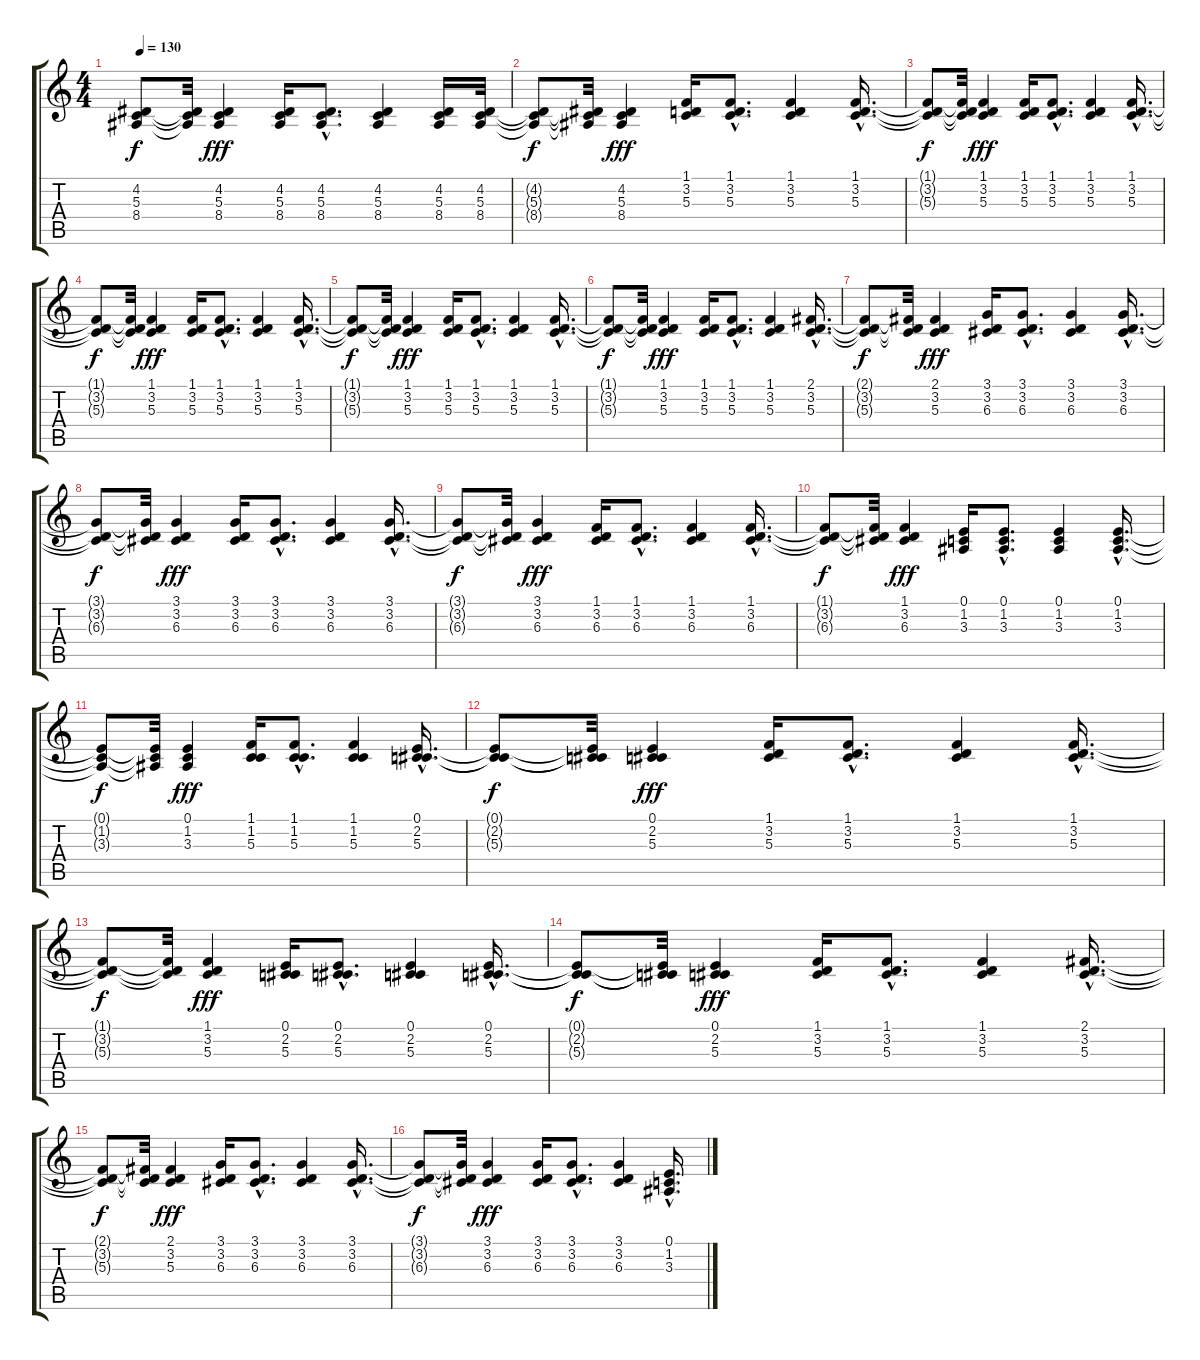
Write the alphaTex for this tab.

\track "" {instrument acousticgrandpiano}
\staff {score tabs}
\tuning (E4 B3 G3 D3 A2 E2) {hide}
\ts (4 4)
\tempo 130
\clef g2
\ks c
(4.2{t} 5.3{t} 8.4{t}).8{dy f} (4.2{t} 5.3{t} 8.4{t}).32 (4.2 5.3 8.4).4{dy fff volume 16} (4.2 5.3 8.4).16{volume 16} (4.2{hac} 5.3{hac} 8.4{hac}).8{d} (4.2 5.3 8.4).4{volume 16} (4.2 5.3 8.4).16{volume 16} (4.2 5.3 8.4).32 |
(4.2{t} 5.3{t} 8.4{t}).8{dy f} (4.2{t} 5.3{t} 8.4{t}).32 (4.2 5.3 8.4).4{dy fff volume 16} (1.1 3.2 5.3).16{volume 16} (1.1{hac} 3.2{hac} 5.3{hac}).8{d} (1.1 3.2 5.3).4{volume 16} (1.1{hac} 3.2{hac} 5.3{hac}).16{d volume 16} |
(1.1{t} 3.2{t} 5.3{t}).8{dy f} (1.1{t} 3.2{t} 5.3{t}).32 (1.1 3.2 5.3).4{dy fff volume 16} (1.1 3.2 5.3).16{volume 16} (1.1{hac} 3.2{hac} 5.3{hac}).8{d} (1.1 3.2 5.3).4{volume 16} (1.1{hac} 3.2{hac} 5.3{hac}).16{d volume 16} |
(1.1{t} 3.2{t} 5.3{t}).8{dy f} (1.1{t} 3.2{t} 5.3{t}).32 (1.1 3.2 5.3).4{dy fff volume 16} (1.1 3.2 5.3).16{volume 16} (1.1{hac} 3.2{hac} 5.3{hac}).8{d} (1.1 3.2 5.3).4{volume 16} (1.1{hac} 3.2{hac} 5.3{hac}).16{d volume 16} |
(1.1{t} 3.2{t} 5.3{t}).8{dy f} (1.1{t} 3.2{t} 5.3{t}).32 (1.1 3.2 5.3).4{dy fff volume 16} (1.1 3.2 5.3).16{volume 16} (1.1{hac} 3.2{hac} 5.3{hac}).8{d} (1.1 3.2 5.3).4{volume 16} (1.1{hac} 3.2{hac} 5.3{hac}).16{d volume 16} |
(1.1{t} 3.2{t} 5.3{t}).8{dy f} (1.1{t} 3.2{t} 5.3{t}).32 (1.1 3.2 5.3).4{dy fff volume 16} (1.1 3.2 5.3).16{volume 16} (1.1{hac} 3.2{hac} 5.3{hac}).8{d} (1.1 3.2 5.3).4{volume 16} (2.1{hac} 3.2{hac} 5.3{hac}).16{d volume 16} |
(2.1{t} 3.2{t} 5.3{t}).8{dy f} (2.1{t} 3.2{t} 5.3{t}).32 (2.1 3.2 5.3).4{dy fff volume 16} (3.1 3.2 6.3).16{volume 16} (3.1{hac} 3.2{hac} 6.3{hac}).8{d} (3.1 3.2 6.3).4{volume 16} (3.1{hac} 3.2{hac} 6.3{hac}).16{d volume 16} |
(3.1{t} 3.2{t} 6.3{t}).8{dy f} (3.1{t} 3.2{t} 6.3{t}).32 (3.1 3.2 6.3).4{dy fff volume 16} (3.1 3.2 6.3).16{volume 16} (3.1{hac} 3.2{hac} 6.3{hac}).8{d} (3.1 3.2 6.3).4{volume 16} (3.1{hac} 3.2{hac} 6.3{hac}).16{d volume 16} |
(3.1{t} 3.2{t} 6.3{t}).8{dy f} (3.1{t} 3.2{t} 6.3{t}).32 (3.1 3.2 6.3).4{dy fff volume 16} (1.1 3.2 6.3).16{volume 16} (1.1{hac} 3.2{hac} 6.3{hac}).8{d} (1.1 3.2 6.3).4{volume 16} (1.1{hac} 3.2{hac} 6.3{hac}).16{d volume 16} |
(1.1{t} 3.2{t} 6.3{t}).8{dy f} (1.1{t} 3.2{t} 6.3{t}).32 (1.1 3.2 6.3).4{dy fff volume 16} (0.1 1.2 3.3).16{volume 16} (0.1{hac} 1.2{hac} 3.3{hac}).8{d} (0.1 1.2 3.3).4{volume 16} (0.1{hac} 1.2{hac} 3.3{hac}).16{d volume 16} |
(0.1{t} 1.2{t} 3.3{t}).8{dy f} (0.1{t} 1.2{t} 3.3{t}).32 (0.1 1.2 3.3).4{dy fff volume 16} (1.1 1.2 5.3).16{volume 16} (1.1{hac} 1.2{hac} 5.3{hac}).8{d} (1.1 1.2 5.3).4{volume 16} (0.1{hac} 2.2{hac} 5.3{hac}).16{d volume 16} |
(0.1{t} 2.2{t} 5.3{t}).8{dy f} (0.1{t} 2.2{t} 5.3{t}).32 (0.1 2.2 5.3).4{dy fff volume 16} (1.1 3.2 5.3).16{volume 16} (1.1{hac} 3.2{hac} 5.3{hac}).8{d} (1.1 3.2 5.3).4{volume 16} (1.1{hac} 3.2{hac} 5.3{hac}).16{d volume 16} |
(1.1{t} 3.2{t} 5.3{t}).8{dy f} (1.1{t} 3.2{t} 5.3{t}).32 (1.1 3.2 5.3).4{dy fff volume 16} (0.1 2.2 5.3).16{volume 16} (0.1{hac} 2.2{hac} 5.3{hac}).8{d} (0.1 2.2 5.3).4{volume 16} (0.1{hac} 2.2{hac} 5.3{hac}).16{d volume 16} |
(0.1{t} 2.2{t} 5.3{t}).8{dy f} (0.1{t} 2.2{t} 5.3{t}).32 (0.1 2.2 5.3).4{dy fff volume 16} (1.1 3.2 5.3).16{volume 16} (1.1{hac} 3.2{hac} 5.3{hac}).8{d} (1.1 3.2 5.3).4{volume 16} (2.1{hac} 3.2{hac} 5.3{hac}).16{d volume 16} |
(2.1{t} 3.2{t} 5.3{t}).8{dy f} (2.1{t} 3.2{t} 5.3{t}).32 (2.1 3.2 5.3).4{dy fff volume 16} (3.1 3.2 6.3).16{volume 16} (3.1{hac} 3.2{hac} 6.3{hac}).8{d} (3.1 3.2 6.3).4{volume 16} (3.1{hac} 3.2{hac} 6.3{hac}).16{d volume 16} |
(3.1{t} 3.2{t} 6.3{t}).8{dy f} (3.1{t} 3.2{t} 6.3{t}).32 (3.1 3.2 6.3).4{dy fff volume 16} (3.1 3.2 6.3).16{volume 16} (3.1{hac} 3.2{hac} 6.3{hac}).8{d} (3.1 3.2 6.3).4{volume 16} (0.1{hac} 1.2{hac} 3.3{hac}).16{d volume 16}
